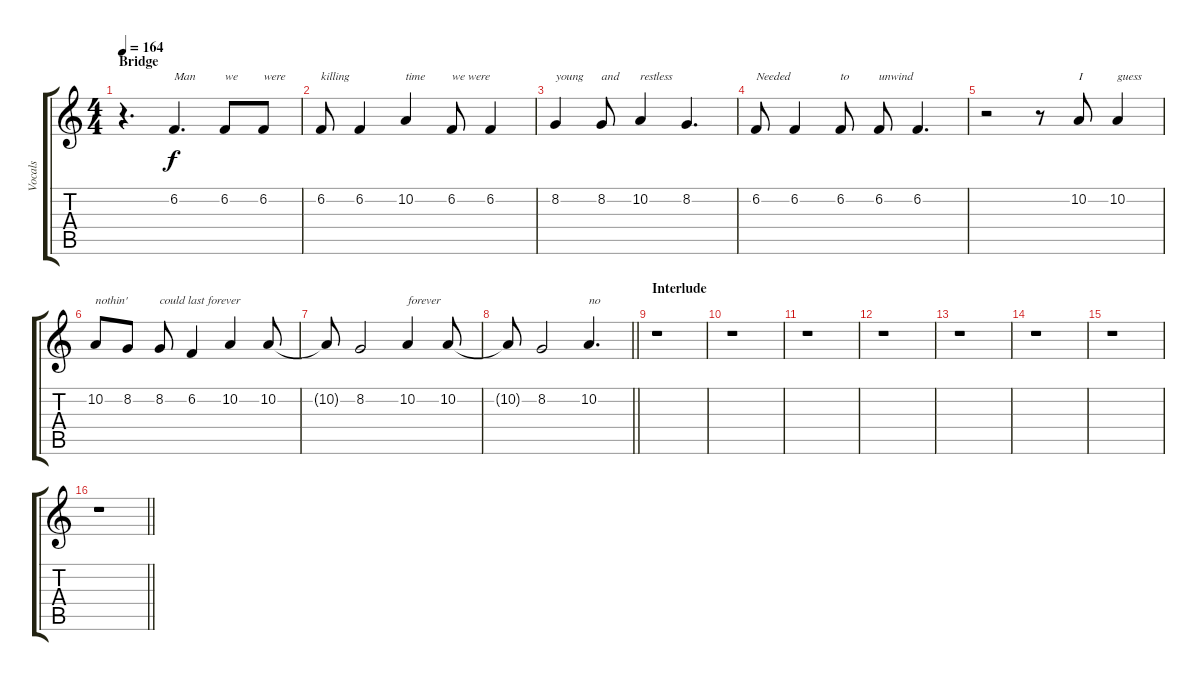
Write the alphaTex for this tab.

\track ("Vocals" "Vocals") {instrument altosax}
\staff {score tabs}
\tuning (E4 B3 G3 D3 A2 E2) {hide}
\ts (4 4)
\section ("" "Bridge")
\tempo 164
\clef g2
\ks c
r.4{d dy f} 6.2.4{d txt "Man"} 6.2.8{txt "we"} 6.2.8{txt "were"} |
6.2.8{txt "killing"} 6.2.4 10.2.4{txt "time"} 6.2.8{txt "we were"} 6.2.4 |
8.2.4{txt "young"} 8.2.8{txt "and"} 10.2.4{txt "restless"} 8.2.4{d} |
6.2.8{txt "Needed"} 6.2.4 6.2.8{txt "to"} 6.2.8{txt "unwind"} 6.2.4{d} |
r.2 r.8 10.2.8{txt "I"} 10.2.4{txt "guess"} |
10.2.8{txt "nothin'"} 8.2.8 8.2.8{txt "could last forever"} 6.2.4 10.2.4 10.2.8 |
10.2{t}.8 8.2.2 10.2.4{txt "forever"} 10.2.8 |
\barLineRight lightlight
10.2{t}.8 8.2.2 10.2.4{d txt "no"} |
\section ("" "Interlude")
r.1 |
r.1 |
r.1 |
r.1 |
r.1 |
r.1 |
r.1 |
\barLineRight lightlight
r.1
